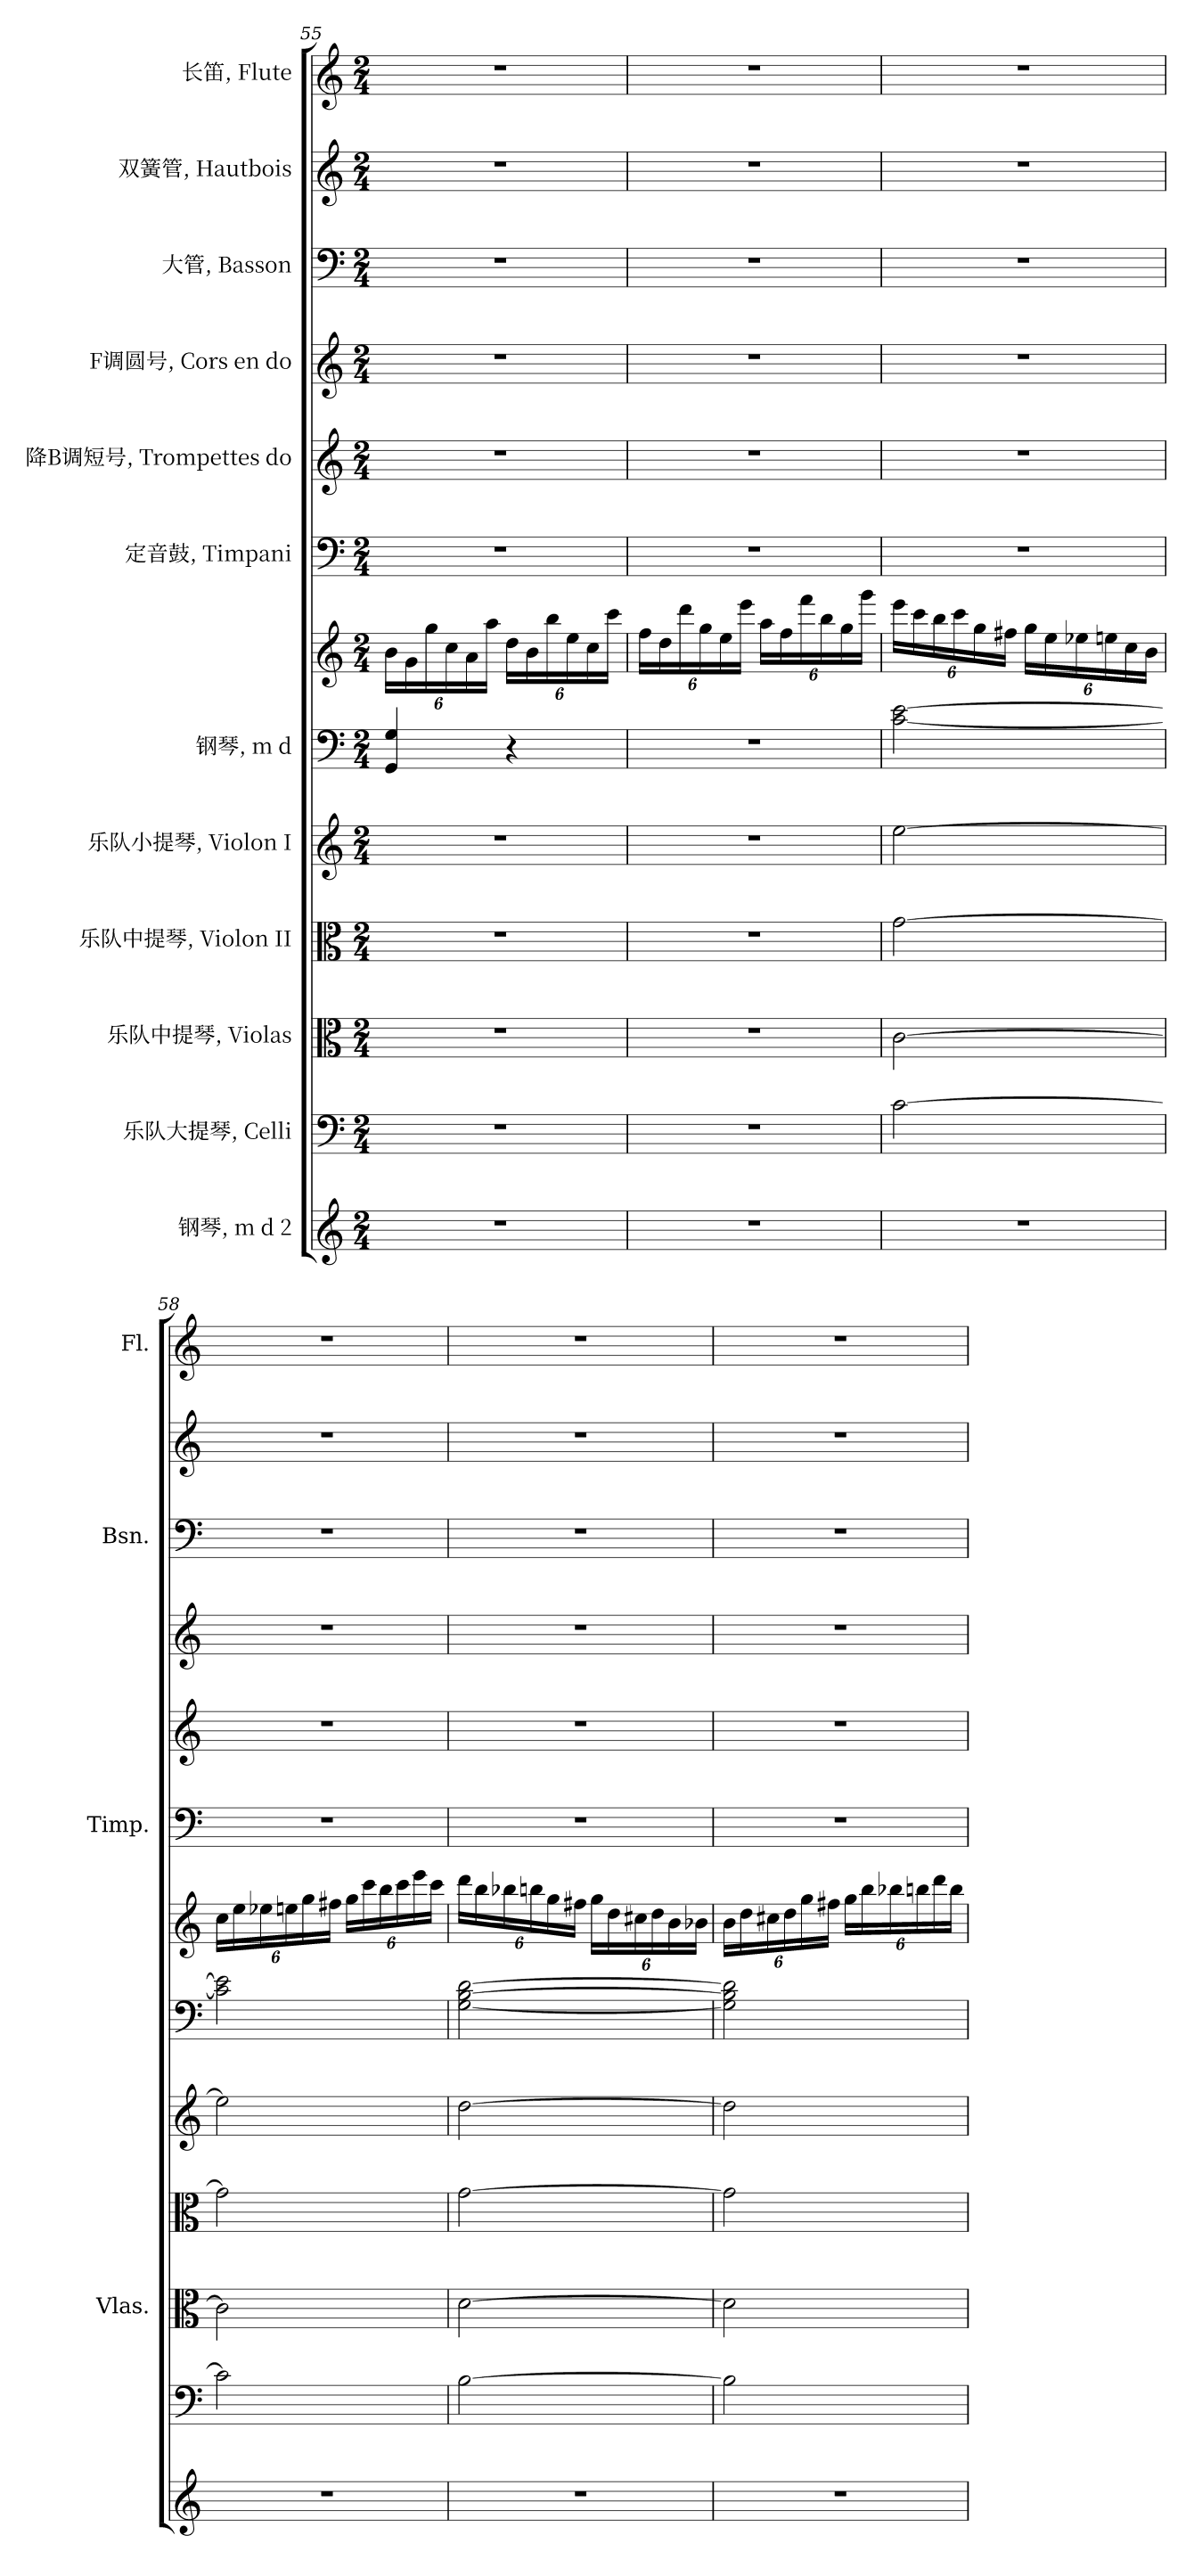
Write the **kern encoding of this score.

**kern	**kern	**kern	**kern	**kern	**kern	**kern	**kern	**kern	**kern	**kern	**kern	**kern
*part12	*part11	*part10	*part9	*part8	*part7	*part7	*part6	*part5	*part4	*part3	*part2	*part1
*staff13	*staff12	*staff11	*staff10	*staff9	*staff8	*staff7	*staff6	*staff5	*staff4	*staff3	*staff2	*staff1
*I"钢琴, m d 2	*I"乐队大提琴, Celli	*I"乐队中提琴, Violas	*I"乐队中提琴, Violon II	*I"乐队小提琴, Violon I	*I"钢琴, m d	*	*I"定音鼓, Timpani	*I"降B调短号, Trompettes do	*I"F调圆号, Cors en do	*I"大管, Basson	*I"双簧管, Hautbois	*I"长笛, Flute
*	*	*I'Vlas.	*	*	*	*	*I'Timp.	*	*	*I'Bsn.	*	*I'Fl.
*clefG2	*clefF4	*clefC3	*clefC3	*clefG2	*clefF4	*clefG2	*clefF4	*clefG2	*clefG2	*clefF4	*clefG2	*clefG2
*	*	*	*	*	*	*	*	*ITrd1c2	*ITrd4c7	*	*	*
*k[]	*k[]	*k[]	*k[]	*k[]	*k[]	*k[]	*k[]	*k[b-e-]	*k[b-]	*k[]	*k[]	*k[]
*M2/4	*M2/4	*M2/4	*M2/4	*M2/4	*M2/4	*M2/4	*M2/4	*M2/4	*M2/4	*M2/4	*M2/4	*M2/4
*	*	*	*	*	*	*Xbrackettup	*	*	*	*	*	*
=55	=55	=55	=55	=55	=55	=55	=55	=55	=55	=55	=55	=55
2r	2r	2r	2r	2r	4GG/ 4G/	24b\LL	2r	2r	2r	2r	2r	2r
.	.	.	.	.	.	24g\	.	.	.	.	.	.
.	.	.	.	.	.	24gg\	.	.	.	.	.	.
.	.	.	.	.	.	24cc\	.	.	.	.	.	.
.	.	.	.	.	.	24a\	.	.	.	.	.	.
.	.	.	.	.	.	24aa\JJ	.	.	.	.	.	.
.	.	.	.	.	4r	24dd\LL	.	.	.	.	.	.
.	.	.	.	.	.	24b\	.	.	.	.	.	.
.	.	.	.	.	.	24bb\	.	.	.	.	.	.
.	.	.	.	.	.	24ee\	.	.	.	.	.	.
.	.	.	.	.	.	24cc\	.	.	.	.	.	.
.	.	.	.	.	.	24ccc\JJ	.	.	.	.	.	.
!!LO:PB:g=z
=56	=56	=56	=56	=56	=56	=56	=56	=56	=56	=56	=56	=56
2r	2r	2r	2r	2r	2r	24ff\LL	2r	2r	2r	2r	2r	2r
.	.	.	.	.	.	24dd\	.	.	.	.	.	.
.	.	.	.	.	.	24ddd\	.	.	.	.	.	.
.	.	.	.	.	.	24gg\	.	.	.	.	.	.
.	.	.	.	.	.	24ee\	.	.	.	.	.	.
.	.	.	.	.	.	24eee\JJ	.	.	.	.	.	.
.	.	.	.	.	.	24aa\LL	.	.	.	.	.	.
.	.	.	.	.	.	24ff\	.	.	.	.	.	.
.	.	.	.	.	.	24fff\	.	.	.	.	.	.
.	.	.	.	.	.	24bb\	.	.	.	.	.	.
.	.	.	.	.	.	24gg\	.	.	.	.	.	.
.	.	.	.	.	.	24ggg\JJ	.	.	.	.	.	.
=57	=57	=57	=57	=57	=57	=57	=57	=57	=57	=57	=57	=57
2r	[2c\	[2c\	[2g\	[2ee\	[2c\ [2e\	24eee\LL	2r	2r	2r	2r	2r	2r
.	.	.	.	.	.	24ccc\	.	.	.	.	.	.
.	.	.	.	.	.	24bb\	.	.	.	.	.	.
.	.	.	.	.	.	24ccc\	.	.	.	.	.	.
.	.	.	.	.	.	24gg\	.	.	.	.	.	.
.	.	.	.	.	.	24ff#X\JJ	.	.	.	.	.	.
.	.	.	.	.	.	24gg\LL	.	.	.	.	.	.
.	.	.	.	.	.	24ee\	.	.	.	.	.	.
.	.	.	.	.	.	24ee-X\	.	.	.	.	.	.
.	.	.	.	.	.	24een\	.	.	.	.	.	.
.	.	.	.	.	.	24cc\	.	.	.	.	.	.
.	.	.	.	.	.	24b\JJ	.	.	.	.	.	.
!!LO:PB:g=z
=58	=58	=58	=58	=58	=58	=58	=58	=58	=58	=58	=58	=58
2r	2c\]	2c\]	2g\]	2ee\]	2c\] 2e\]	24cc\LL	2r	2r	2r	2r	2r	2r
.	.	.	.	.	.	24ee\	.	.	.	.	.	.
.	.	.	.	.	.	24ee-X\	.	.	.	.	.	.
.	.	.	.	.	.	24een\	.	.	.	.	.	.
.	.	.	.	.	.	24gg\	.	.	.	.	.	.
.	.	.	.	.	.	24ff#X\JJ	.	.	.	.	.	.
.	.	.	.	.	.	24gg\LL	.	.	.	.	.	.
.	.	.	.	.	.	24ccc\	.	.	.	.	.	.
.	.	.	.	.	.	24bb\	.	.	.	.	.	.
.	.	.	.	.	.	24ccc\	.	.	.	.	.	.
.	.	.	.	.	.	24eee\	.	.	.	.	.	.
.	.	.	.	.	.	24ccc\JJ	.	.	.	.	.	.
=59	=59	=59	=59	=59	=59	=59	=59	=59	=59	=59	=59	=59
2r	[2B\	[2d\	[2g\	[2dd\	[2G\ [2B\ [2d\	24ddd\LL	2r	2r	2r	2r	2r	2r
.	.	.	.	.	.	24bb\	.	.	.	.	.	.
.	.	.	.	.	.	24bb-X\	.	.	.	.	.	.
.	.	.	.	.	.	24bbn\	.	.	.	.	.	.
.	.	.	.	.	.	24gg\	.	.	.	.	.	.
.	.	.	.	.	.	24ff#X\JJ	.	.	.	.	.	.
.	.	.	.	.	.	24gg\LL	.	.	.	.	.	.
.	.	.	.	.	.	24dd\	.	.	.	.	.	.
.	.	.	.	.	.	24cc#X\	.	.	.	.	.	.
.	.	.	.	.	.	24dd\	.	.	.	.	.	.
.	.	.	.	.	.	24b\	.	.	.	.	.	.
.	.	.	.	.	.	24b-X\JJ	.	.	.	.	.	.
!!LO:PB:g=z
=60	=60	=60	=60	=60	=60	=60	=60	=60	=60	=60	=60	=60
2r	2B\]	2d\]	2g\]	2dd\]	2G\] 2B\] 2d\]	24b\LL	2r	2r	2r	2r	2r	2r
.	.	.	.	.	.	24dd\	.	.	.	.	.	.
.	.	.	.	.	.	24cc#X\	.	.	.	.	.	.
.	.	.	.	.	.	24dd\	.	.	.	.	.	.
.	.	.	.	.	.	24gg\	.	.	.	.	.	.
.	.	.	.	.	.	24ff#X\JJ	.	.	.	.	.	.
.	.	.	.	.	.	24gg\LL	.	.	.	.	.	.
.	.	.	.	.	.	24bb\	.	.	.	.	.	.
.	.	.	.	.	.	24bb-X\	.	.	.	.	.	.
.	.	.	.	.	.	24bbn\	.	.	.	.	.	.
.	.	.	.	.	.	24ddd\	.	.	.	.	.	.
.	.	.	.	.	.	24bb\JJ	.	.	.	.	.	.
=	=	=	=	=	=	=	=	=	=	=	=	=
*-	*-	*-	*-	*-	*-	*-	*-	*-	*-	*-	*-	*-
